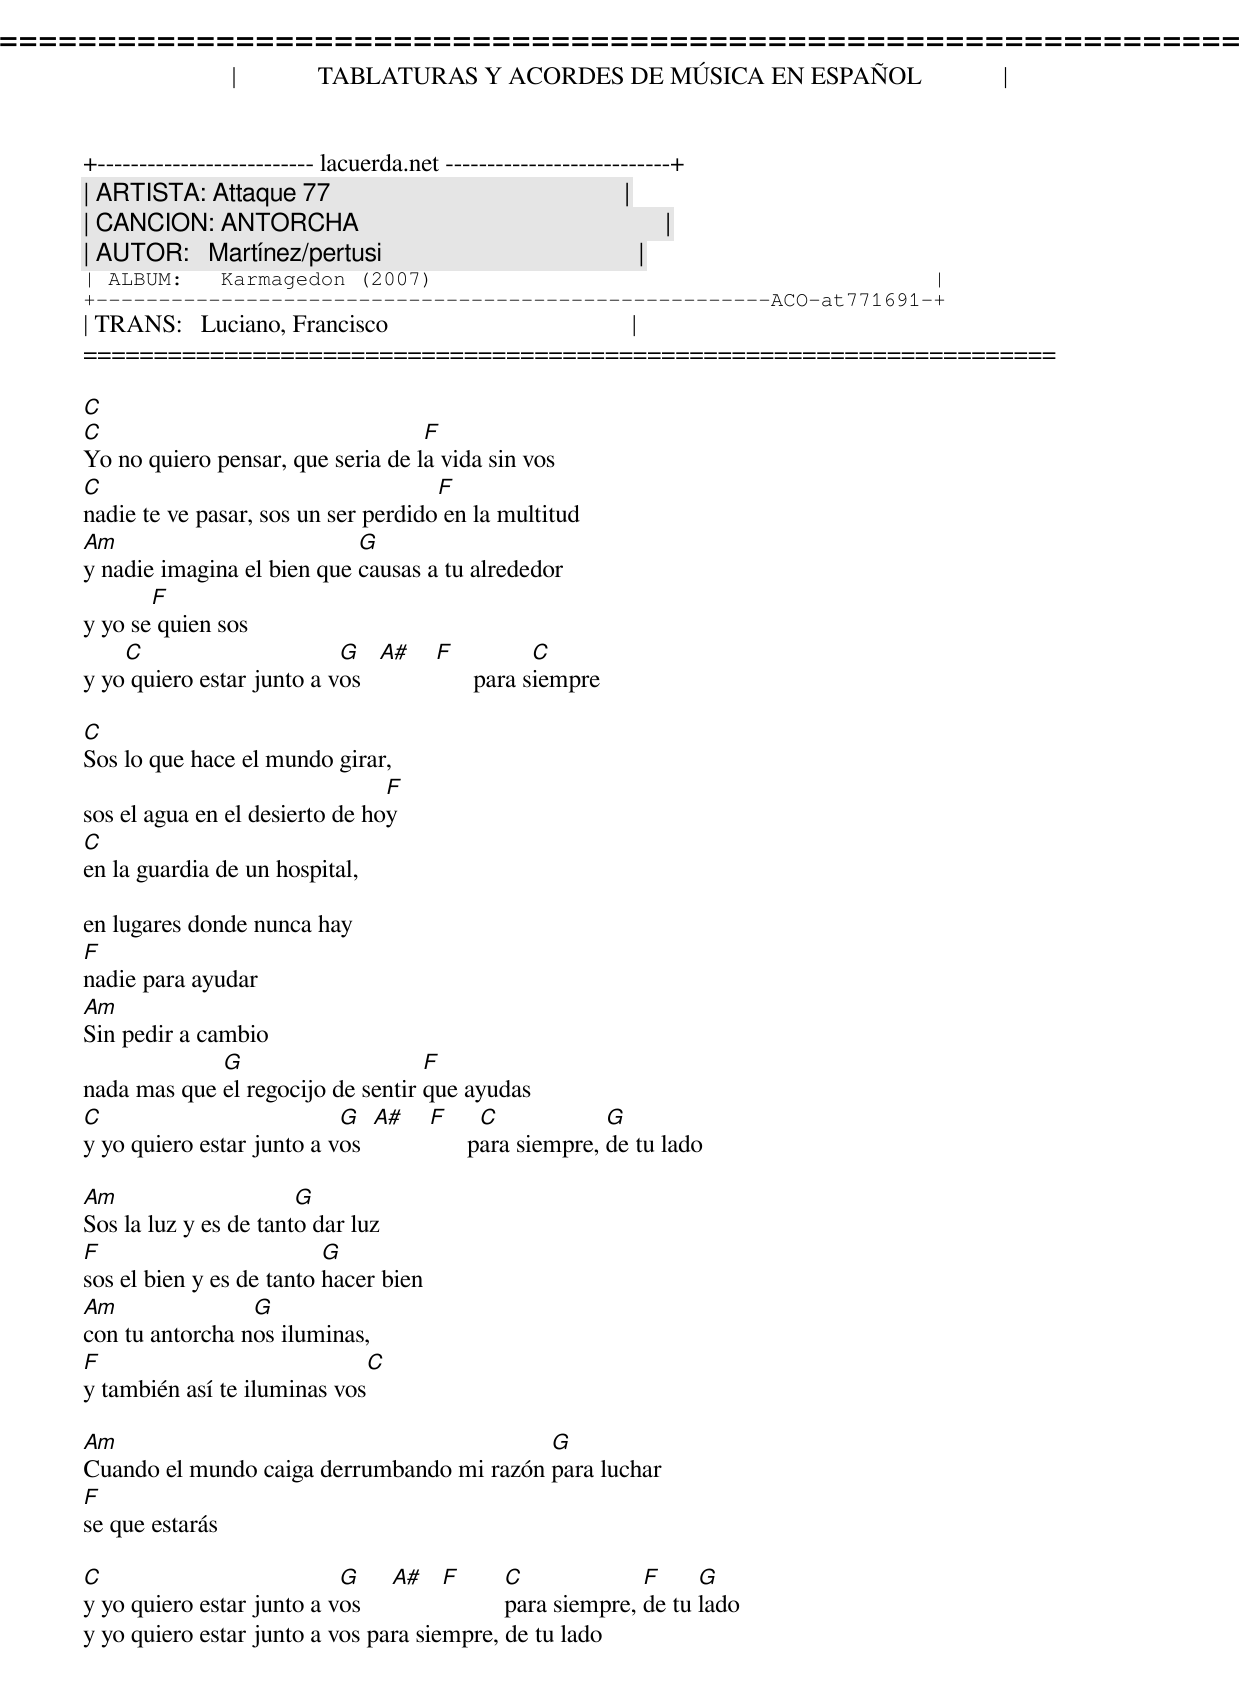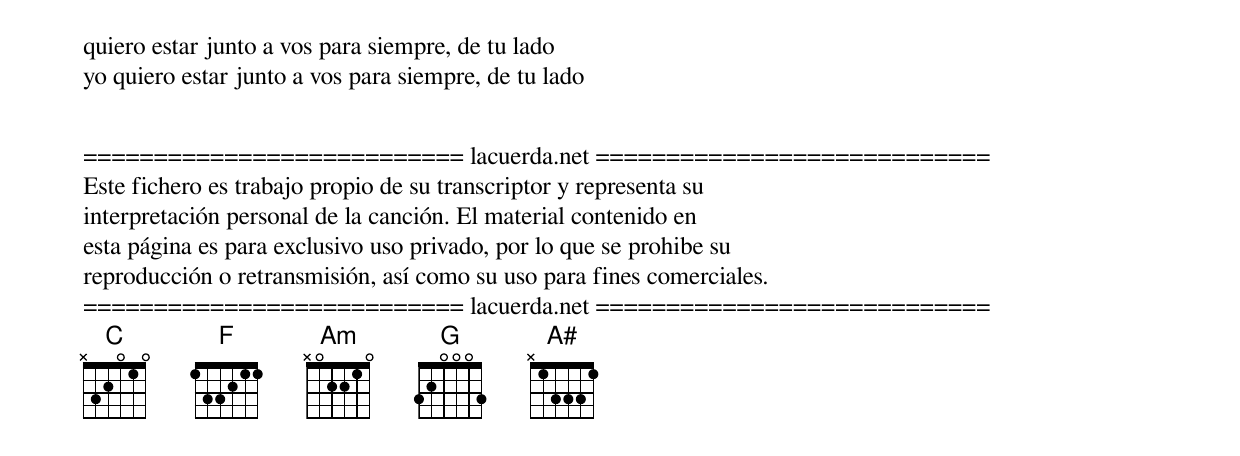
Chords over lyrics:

=====================================================================
|             TABLATURAS Y ACORDES DE MÚSICA EN ESPAÑOL             |
+-------------------------- lacuerda.net ---------------------------+
| ARTISTA: Attaque 77                                               |
| CANCION: ANTORCHA                                                 |
| AUTOR:   Martínez/pertusi                                         |
| ALBUM:   Karmagedon (2007)                                        |
+------------------------------------------------------ACO-at771691-+
| TRANS:   Luciano, Francisco                                       |
=====================================================================

C
C                                  F
Yo no quiero pensar, que seria de la vida sin vos
C                                    F
nadie te ve pasar, sos un ser perdido en la multitud
Am                          G
y nadie imagina el bien que causas a tu alrededor
       F
y yo se quien sos
    C                      G    A#  F           C
y yo quiero estar junto a vos             para siempre

C
Sos lo que hace el mundo girar,
                                F
sos el agua en el desierto de hoy
C
en la guardia de un hospital,

en lugares donde nunca hay
F
nadie para ayudar
Am
Sin pedir a cambio
             G                     F
nada mas que el regocijo de sentir que ayudas
C                          G   A#  F      C            G
y yo quiero estar junto a vos            para siempre, de tu lado

Am                     G
Sos la luz y es de tanto dar luz
F                         G
sos el bien y es de tanto hacer bien
Am               G
con tu antorcha nos iluminas,
F                            C
y también así te iluminas vos

Am                                         G
Cuando el mundo caiga derrumbando mi razón para luchar
F
se que estarás

C                          G      A# F      C             F     G
y yo quiero estar junto a vos               para siempre, de tu lado
y yo quiero estar junto a vos para siempre, de tu lado
quiero estar junto a vos para siempre, de tu lado
yo quiero estar junto a vos para siempre, de tu lado


=========================== lacuerda.net ============================
Este fichero es trabajo propio de su transcriptor y representa su
interpretación personal de la canción. El material contenido en
esta página es para exclusivo uso privado, por lo que se prohibe su
reproducción o retransmisión, así como su uso para fines comerciales.
=========================== lacuerda.net ============================
